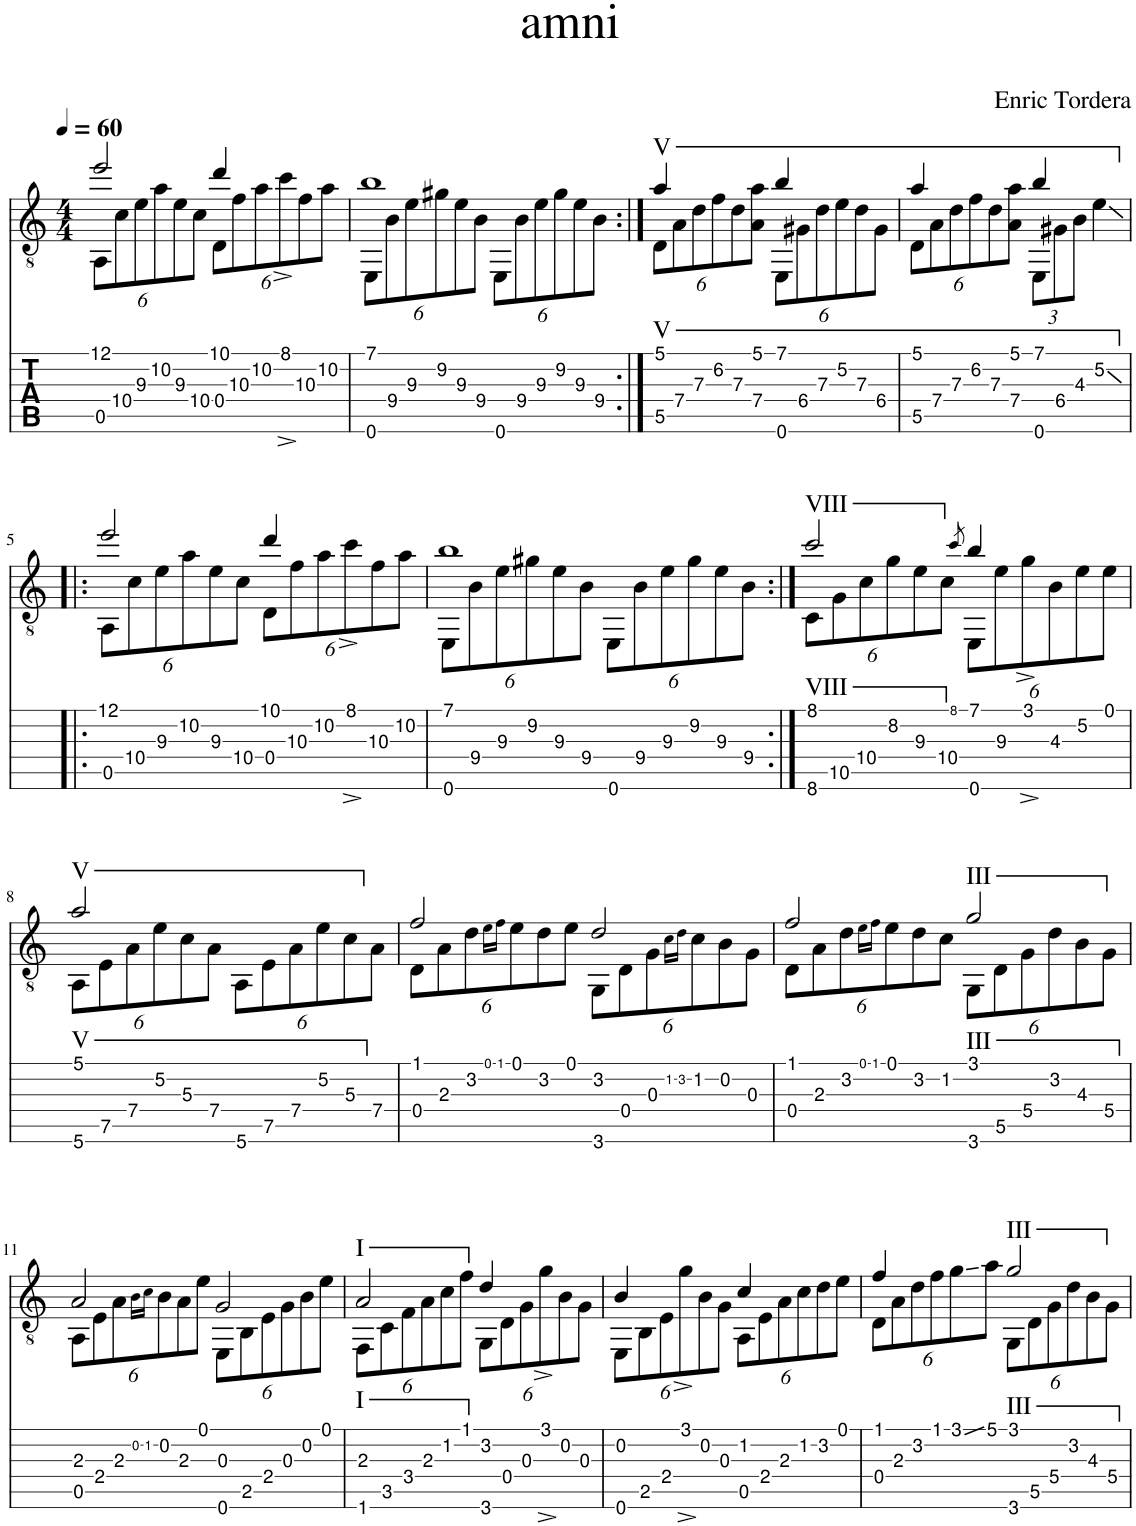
**kern	**kern
*part1	*part1
*staff2	*staff1
*I"Guitar	*
*I'Guit.	*
*stria6	*
*	*clefGv2
*k[]	*k[]
*M4/4	*M4/4
*MM60	*MM60
=1	=1
*^	*^
*	*Xbrackettup	*	*Xbrackettup
2ee	12AAL	2ee/	12AA\L
.	12c	.	12c\
.	12eJ	.	12e\
.	12aL	.	12a\
.	12e	.	12e\
.	12cJ	.	12c\J
4dd	12DL	4dd/	12D\L
.	12f	.	12f\
.	12aJ	.	12a\
4r	12cc^L	4ryy	12cc^\
.	12f	.	12f\
.	12aJ	.	12a\J
=2	=2	=2	=2
1b	12EEL	1b	12EE\L
.	12B	.	12B\
.	12eJ	.	12e\
.	12g#L	.	12g#X\
.	12e	.	12e\
.	12BJ	.	12B\J
.	12EEL	.	12EE\L
.	12B	.	12B\
.	12eJ	.	12e\
.	12g#XL	.	12g#\
.	12e	.	12e\
.	12BJ	.	12B\J
=3:|!	=3:|!	=3:|!	=3:|!
!	!	!LO:TX:a:t=V	!
!LO:TX:a:t=V	!	!	!
4a	12DL	4a/	12D\L
.	12A	.	12A\
.	12dJ	.	12d\
4r	12fL	4ryy	12f\
.	12d	.	12d\
.	12A\ 12a\J	.	12A\ 12a\J
4b	12EEL	4b/	12EE\L
.	12G#	.	12G#X\
.	12dJ	.	12d\
4r	12eL	4ryy	12e\
.	12d	.	12d\
.	12G#J	.	12G#\J
=4	=4	=4	=4
4a	12DL	4a/	12D\L
.	12A	.	12A\
.	12dJ	.	12d\
4ryy	12fL	4ryy	12f\
.	12d	.	12d\
.	12A\ 12a\J	.	12A\ 12a\J
4b	12EEL	4b/	12EE\L
.	12G#	.	12G#X\
.	12BJ	.	12B\J
4ryy	4e	4ryy	4e\
!!LO:LB:g=z	!!
=5!|:	=5!|:	=5!|:	=5!|:
2ee	12AAL	2ee/	12AA\L
.	12c	.	12c\
.	12eJ	.	12e\
.	12aL	.	12a\
.	12e	.	12e\
.	12cJ	.	12c\J
4dd	12DL	4dd/	12D\L
.	12f	.	12f\
.	12aJ	.	12a\
4ryy	12cc^L	4ryy	12cc^\
.	12f	.	12f\
.	12aJ	.	12a\J
=6	=6	=6	=6
1b	12EEL	1b	12EE\L
.	12B	.	12B\
.	12eJ	.	12e\
.	12g#XL	.	12g#X\
.	12e	.	12e\
.	12BJ	.	12B\J
.	12EEL	.	12EE\L
.	12B	.	12B\
.	12eJ	.	12e\
.	12g#L	.	12g#\
.	12e	.	12e\
.	12BJ	.	12B\J
=7:|!	=7:|!	=7:|!	=7:|!
!	!	!LO:TX:a:t=VIII	!
!LO:TX:a:t=VIII	!	!	!
2cc	12CL	2cc/	12C\L
.	12G	.	12G\
.	12cJ	.	12c\
.	12gL	.	12g\
.	12e	.	12e\
.	12cJ	.	12c\J
qcc	.	8qcc/	.
4b	12EEL	4b/	12EE\L
.	12e	.	12e\
.	12g^J	.	12g^\
4ryy	12BL	4ryy	12B\
.	12e	.	12e\
.	12eJ	.	12e\J
!!LO:LB:g=z	!!
=8	=8	=8	=8
!	!	!LO:TX:a:t=V	!
!LO:TX:a:t=V	!	!	!
2a	12AAL	2a/	12AA\L
.	12E	.	12E\
.	12AJ	.	12A\
.	12eL	.	12e\
.	12c	.	12c\
.	12AJ	.	12A\J
2r	12AAL	2ryy	12AA\L
.	12E	.	12E\
.	12AJ	.	12A\
.	12eL	.	12e\
.	12c	.	12c\
.	12AJ	.	12A\J
=9	=9	=9	=9
2f	12DL	2f/	12D\L
.	12A	.	12A\
.	12dJ	.	12d\
.	qe	.	16qe\LL
.	qf	.	16qf\JJ
.	12eL	.	12e\
.	12d	.	12d\
.	12eJ	.	12e\J
2d	12GGL	2d/	12GG\L
.	12D	.	12D\
.	12GJ	.	12G\
.	qc	.	16qc\LL
.	qd	.	16qd\JJ
.	12cL	.	12c\
.	12B	.	12B\
.	12GJ	.	12G\J
=10	=10	=10	=10
2f	12DL	2f/	12D\L
.	12A	.	12A\
.	12dJ	.	12d\
.	qe	.	16qe\LL
.	qf	.	16qf\JJ
.	12eL	.	12e\
.	12d	.	12d\
.	12cJ	.	12c\J
!	!	!LO:TX:a:t=III	!
!LO:TX:a:t=III	!	!	!
2g	12GGL	2g/	12GG\L
.	12D	.	12D\
.	12GJ	.	12G\
.	12dL	.	12d\
.	12B	.	12B\
.	12GJ	.	12G\J
!!LO:LB:g=z	!!
=11	=11	=11	=11
2A	12AAL	2A/	12AA\L
.	12E	.	12E\
.	12AJ	.	12A\
.	qB	.	16qB\LL
.	qc	.	16qc\JJ
.	12BL	.	12B\
.	12A	.	12A\
.	12eJ	.	12e\J
2G	12EEL	2G/	12EE\L
.	12BB	.	12BB\
.	12EJ	.	12E\
.	12GL	.	12G\
.	12B	.	12B\
.	12eJ	.	12e\J
=12	=12	=12	=12
!	!	!LO:TX:a:t=I	!
!LO:TX:a:t=I	!	!	!
2A	12FFL	2A/	12FF\L
.	12C	.	12C\
.	12FJ	.	12F\
.	12AL	.	12A\
.	12c	.	12c\
.	12fJ	.	12f\J
4d	12GGL	4d/	12GG\L
.	12D	.	12D\
.	12GJ	.	12G\
4r	12g^L	4ryy	12g^\
.	12B	.	12B\
.	12GJ	.	12G\J
=13	=13	=13	=13
4B	12EEL	4B/	12EE\L
.	12BB	.	12BB\
.	12EJ	.	12E\
4ryy	12g^L	4ryy	12g^\
.	12B	.	12B\
.	12GJ	.	12G\J
4c	12AAL	4c/	12AA\L
.	12E	.	12E\
.	12AJ	.	12A\
4ryy	12cL	4ryy	12c\
.	12d	.	12d\
.	12eJ	.	12e\J
=14	=14	=14	=14
4f	12DL	4f/	12D\L
.	12A	.	12A\
.	12dJ	.	12d\
4ryy	12fL	4ryy	12f\
.	12g	.	12g\
.	12aJ	.	12a\J
!	!	!LO:TX:a:t=III	!
!LO:TX:a:t=III	!	!	!
2g	12GGL	2g/	12GG\L
.	12D	.	12D\
.	12GJ	.	12G\
.	12dL	.	12d\
.	12B	.	12B\
.	12GJ	.	12G\J
*v	*v	*	*
*	*v	*v
=	=
*-	*-
